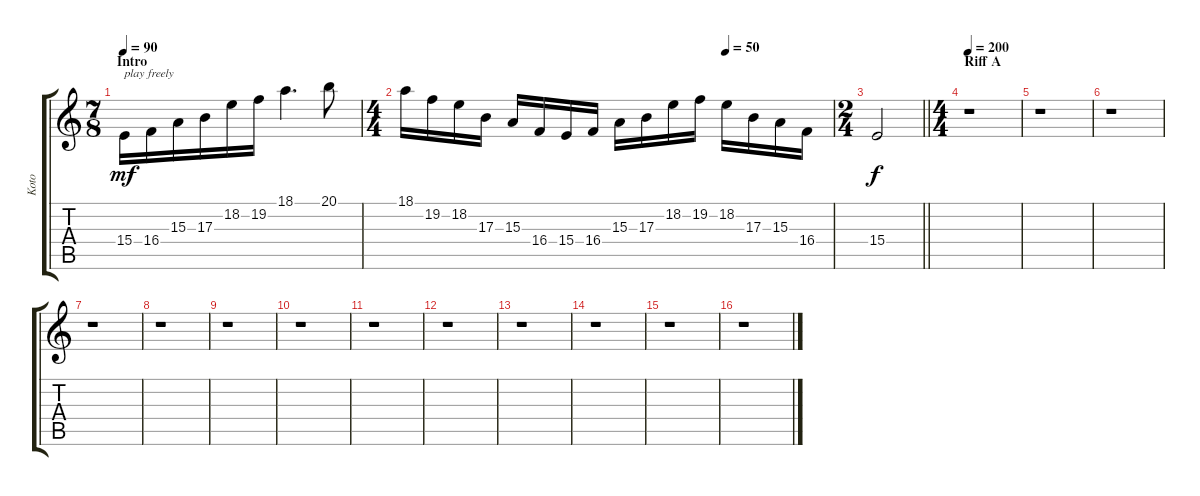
\track ("Koto" "Koto") {instrument koto}
\staff {score tabs}
\tuning (Eb4 Bb3 Gb3 Db3 Ab2 Eb2) {hide}
\ts (7 8)
\section ("" "Intro")
\tempo 90
\clef g2
\ks c
15.4.16{txt "play freely" dy mf instrument koto} 16.4.16{beam merge} 15.3.16 17.3.16 18.2.16 19.2.16 18.1.4{d} 20.1.8 |
\ts (4 4)
\tempo (50 0.75)
18.1.16 19.2.16 18.2.16 17.3.16 15.3.16 16.4.16 15.4.16 16.4.16 15.3.16 17.3.16 18.2.16 19.2.16 18.2.16 17.3.16 15.3.16 16.4.16 |
\ts (2 4)
\barLineRight lightlight
15.4.2{dy f} |
\ts (4 4)
\section ("" "Riff A")
\tempo 200
r.1 |
r.1 |
r.1 |
r.1 |
r.1 |
r.1 |
r.1 |
r.1 |
r.1 |
r.1 |
r.1 |
r.1 |
r.1
